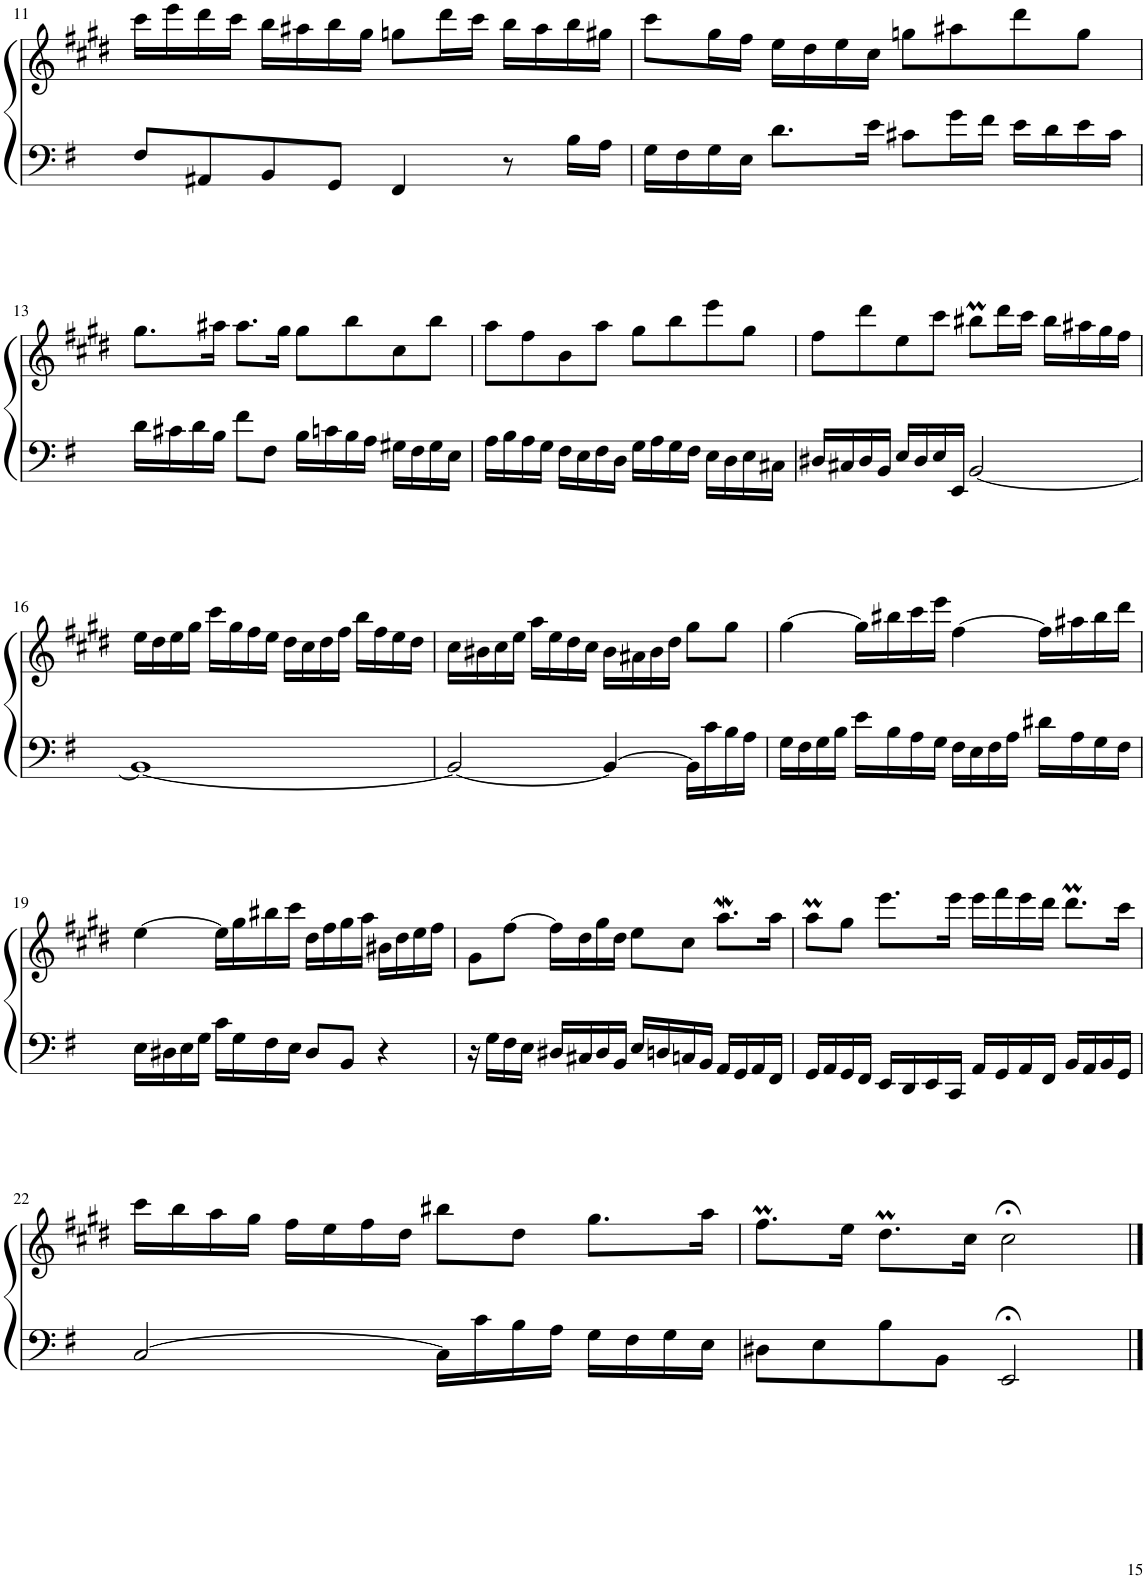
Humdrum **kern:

**kern	**kern
*part2	*part1
*staff2	*staff1
*I"Violoncello	*I"Alto Saxophone
*I'Vc	*I'A Sax
!!LO:PB:g=z
*clefF4	*clefG2
*	*Trd5c9
*k[f#]	*k[f#c#g#d#]
*M4/4	*M4/4
=11	=11
8F#/L	16ccc#\LL
.	16eee\
8AA#X/	16ddd#\
.	16ccc#\JJ
8BB/	16bb\LL
.	16aa#X\
8GG/J	16bb\
.	16gg#\JJ
4FF#/	8ggn\L
.	16ddd#\L
.	16ccc#\JJ
8r	16bb\LL
.	16aa#\
16B\LL	16bb\
16A\JJ	16gg#X\JJ
=12	=12
16G\LL	8ccc#\L
16F#\	.
16G\	16gg#\L
16E\JJ	16ff#\JJ
8.d\L	16ee\LL
.	16dd#\
.	16ee\
16e\Jk	16cc#\JJ
8c#X\L	8ggn\L
16g\L	8aa#X\
16f#\JJ	.
16e\LL	8ddd#\
16d\	.
16e\	8gg\J
16c#\JJ	.
!!LO:LB:g=z
=13	=13
16d\LL	8.gg#\L
16c#X\	.
16d\	.
16B\JJ	16aa#X\Jk
8f#\L	8.aa#\L
8F#\J	.
.	16gg#\Jk
16B\LL	8gg#\L
16cn\	.
16B\	8bb\
16A\JJ	.
16G#X\LL	8cc#\
16F#\	.
16G#\	8bb\J
16E\JJ	.
=14	=14
16A\LL	8aa\L
16B\	.
16A\	8ff#\
16G\JJ	.
16F#\LL	8b\
16E\	.
16F#\	8aa\J
16D\JJ	.
16G\LL	8gg#\L
16A\	.
16G\	8bb\
16F#\JJ	.
16E\LL	8eee\
16D\	.
16E\	8gg#\J
16C#X\JJ	.
=15	=15
16D#X/LL	8ff#\L
16C#X/	.
16D#/	8ddd#\
16BB/JJ	.
16E/LL	8ee\
16D#/	.
16E/	8ccc#\J
16EE/JJ	.
[2BB/	8bb#Xm\L
.	16ddd#\L
.	16ccc#\JJ
.	16bb#\LL
.	16aa#X\
.	16gg#\
.	16ff#\JJ
!!LO:LB:g=z
=16	=16
1BB_	16ee\LL
.	16dd#\
.	16ee\
.	16gg#\JJ
.	16ccc#\LL
.	16gg#\
.	16ff#\
.	16ee\JJ
.	16dd#\LL
.	16cc#\
.	16dd#\
.	16ff#\JJ
.	16bb\LL
.	16ff#\
.	16ee\
.	16dd#\JJ
=17	=17
2BB/_	16cc#\LL
.	16b#X\
.	16cc#\
.	16ee\JJ
.	16aa\LL
.	16ee\
.	16dd#\
.	16cc#\JJ
4BB/_	16b#\LL
.	16a#X\
.	16b#\
.	16dd#\JJ
16BB\LL]	8gg#\L
16c\	.
16B\	8gg#\J
16A\JJ	.
=18	=18
16G\LL	[4gg#\
16F#\	.
16G\	.
16B\JJ	.
16e\LL	16gg#\LL]
16B\	16bb#X\
16A\	16ccc#\
16G\JJ	16eee\JJ
16F#\LL	[4ff#\
16E\	.
16F#\	.
16A\JJ	.
16d#X\LL	16ff#\LL]
16A\	16aa#X\
16G\	16bb#\
16F#\JJ	16ddd#\JJ
!!LO:LB:g=z
=19	=19
16E\LL	[4ee\
16D#X\	.
16E\	.
16G\JJ	.
16c\LL	16ee\LL]
16G\	16gg#\
16F#\	16bb#X\
16E\JJ	16ccc#\JJ
8D#/L	16dd#\LL
.	16ff#\
8BB/J	16gg#\
.	16aa\JJ
4r	16b#X\LL
.	16dd#\
.	16ee\
.	16ff#\JJ
=20	=20
16r	8g#\L
16G\LL	.
16F#\	[8ff#\J
16E\JJ	.
16D#X/LL	16ff#\LL]
16C#X/	16dd#\
16D#/	16gg#\
16BB/JJ	16dd#\JJ
16E/LL	8ee\L
16Dn/	.
16Cn/	8cc#\J
16BB/JJ	.
16AA/LL	8.aaw\L
16GG/	.
16AA/	.
16FF#/JJ	16aa\Jk
=21	=21
16GG/LL	8aaM\L
16AA/	.
16GG/	8gg#\J
16FF#/JJ	.
16EE/LL	8.eee\L
16DD/	.
16EE/	.
16CC/JJ	16eee\Jk
16AA/LL	16eee\LL
16GG/	16fff#\
16AA/	16eee\
16FF#/JJ	16ddd#\JJ
16BB/LL	8.ddd#m\L
16AA/	.
16BB/	.
16GG/JJ	16ccc#\Jk
!!LO:LB:g=z
=22	=22
[2C/	16ccc#\LL
.	16bb\
.	16aa\
.	16gg#\JJ
.	16ff#\LL
.	16ee\
.	16ff#\
.	16dd#\JJ
16C\LL]	8bb#X\L
16c\	.
16B\	8dd#\J
16A\JJ	.
16G\LL	8.gg#\L
16F#\	.
16G\	.
16E\JJ	16aa\Jk
=23	=23
8D#X\L	8.ff#M\L
8E\	.
.	16ee\Jk
8B\	8.dd#m\L
8BB\J	.
.	16cc#\Jk
2EE;</	2cc#;<\
==	==
*-	*-
